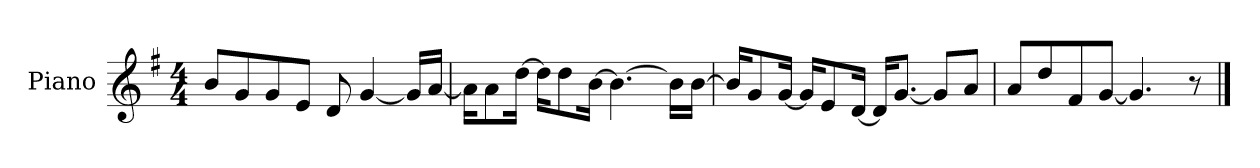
**kern
*part1
*staff1
*I"Piano
*I'P-no
*clefG2
*k[f#]
*M4/4
*MM90
=1
8b/L
8g/
8g/
8e/J
8d/
[4g/
16g/LL]
[16a/JJ
=2
16a\KL]
8a\
[16dd\Jk
16dd\KL]
8dd\
[16b\Jk
4.b\_
16b\LL]
[16b\JJ
=3
16b/KL]
8g/
[16g/Jk
16g/KL]
8e/
[16d/Jk
16d/KL]
[8.g/J
8g/L]
8a/J
=4
8a/L
8dd/
8f#/
[8g/J
4.g/]
8r
==
*-
